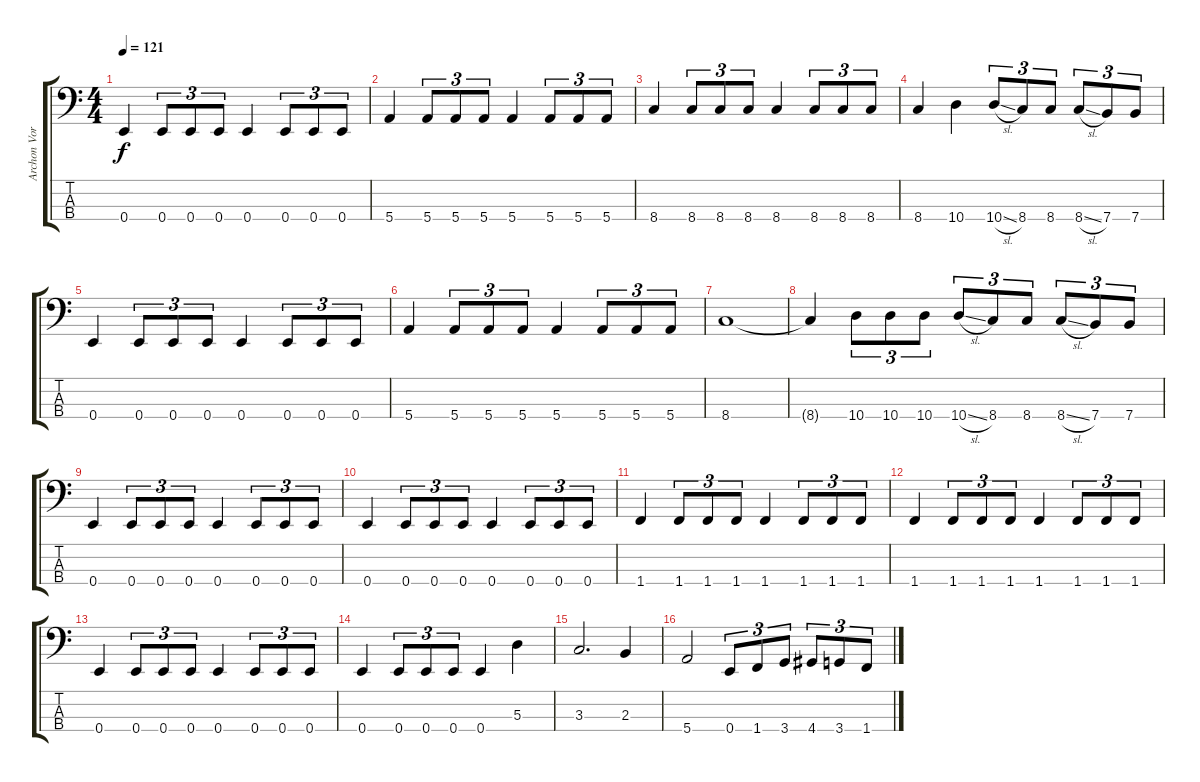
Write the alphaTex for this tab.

\track ("Archon Vorskaath" "Archon Vor") {instrument electricbasspick}
\staff {score tabs}
\tuning (G2 D2 A1 E1) {hide}
\ts (4 4)
\tempo 121
\clef f4
\ks c
0.4.4{dy f} 0.4.8{tu (3 2)} 0.4.8{tu (3 2)} 0.4.8{tu (3 2)} 0.4.4 0.4.8{tu (3 2)} 0.4.8{tu (3 2)} 0.4.8{tu (3 2)} |
5.4.4 5.4.8{tu (3 2)} 5.4.8{tu (3 2)} 5.4.8{tu (3 2)} 5.4.4 5.4.8{tu (3 2)} 5.4.8{tu (3 2)} 5.4.8{tu (3 2)} |
8.4.4 8.4.8{tu (3 2)} 8.4.8{tu (3 2)} 8.4.8{tu (3 2)} 8.4.4 8.4.8{tu (3 2)} 8.4.8{tu (3 2)} 8.4.8{tu (3 2)} |
8.4.4 10.4.4 10.4{sl}.8{tu (3 2)} 8.4.8{tu (3 2)} 8.4.8{tu (3 2)} 8.4{sl}.8{tu (3 2)} 7.4.8{tu (3 2)} 7.4.8{tu (3 2)} |
0.4.4 0.4.8{tu (3 2)} 0.4.8{tu (3 2)} 0.4.8{tu (3 2)} 0.4.4 0.4.8{tu (3 2)} 0.4.8{tu (3 2)} 0.4.8{tu (3 2)} |
5.4.4 5.4.8{tu (3 2)} 5.4.8{tu (3 2)} 5.4.8{tu (3 2)} 5.4.4 5.4.8{tu (3 2)} 5.4.8{tu (3 2)} 5.4.8{tu (3 2)} |
8.4.1 |
8.4{t}.4 10.4.8{tu (3 2)} 10.4.8{tu (3 2)} 10.4.8{tu (3 2)} 10.4{sl}.8{tu (3 2)} 8.4.8{tu (3 2)} 8.4.8{tu (3 2)} 8.4{sl}.8{tu (3 2)} 7.4.8{tu (3 2)} 7.4.8{tu (3 2)} |
0.4.4 0.4.8{tu (3 2)} 0.4.8{tu (3 2)} 0.4.8{tu (3 2)} 0.4.4 0.4.8{tu (3 2)} 0.4.8{tu (3 2)} 0.4.8{tu (3 2)} |
0.4.4 0.4.8{tu (3 2)} 0.4.8{tu (3 2)} 0.4.8{tu (3 2)} 0.4.4 0.4.8{tu (3 2)} 0.4.8{tu (3 2)} 0.4.8{tu (3 2)} |
1.4.4 1.4.8{tu (3 2)} 1.4.8{tu (3 2)} 1.4.8{tu (3 2)} 1.4.4 1.4.8{tu (3 2)} 1.4.8{tu (3 2)} 1.4.8{tu (3 2)} |
1.4.4 1.4.8{tu (3 2)} 1.4.8{tu (3 2)} 1.4.8{tu (3 2)} 1.4.4 1.4.8{tu (3 2)} 1.4.8{tu (3 2)} 1.4.8{tu (3 2)} |
0.4.4 0.4.8{tu (3 2)} 0.4.8{tu (3 2)} 0.4.8{tu (3 2)} 0.4.4 0.4.8{tu (3 2)} 0.4.8{tu (3 2)} 0.4.8{tu (3 2)} |
0.4.4 0.4.8{tu (3 2)} 0.4.8{tu (3 2)} 0.4.8{tu (3 2)} 0.4.4 5.3.4 |
3.3.2{d} 2.3.4 |
5.4.2 0.4.8{tu (3 2)} 1.4.8{tu (3 2)} 3.4.8{tu (3 2)} 4.4.8{tu (3 2)} 3.4.8{tu (3 2)} 1.4.8{tu (3 2)}
